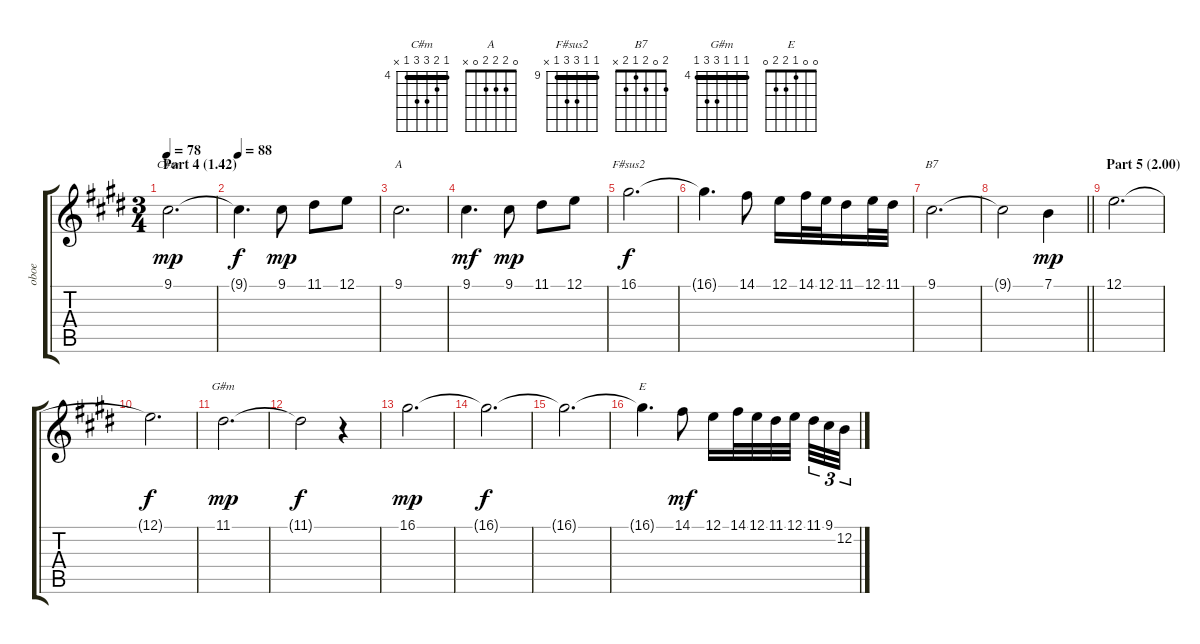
\track ("oboe" "oboe") {instrument oboe}
\staff {score tabs}
\tuning (E4 B3 G3 D3 A2 E2) {hide}
\chord ("C#m" 4 5 6 6 4 x) {firstfret 4 barre 4}
\chord ("A" 0 2 2 2 0 x)
\chord ("F#sus2" 9 9 11 11 9 x) {firstfret 9 barre 9}
\chord ("B7" 2 0 2 1 2 x)
\chord ("G#m" 4 4 4 6 6 4) {firstfret 4 barre 4}
\chord ("E" 0 0 1 2 2 0)
\ts (3 4)
\section ("" "Part 4 (1.42)")
\tempo 78
\clef g2
\ks e
9.1.2{d ch "C#m" dy mp} |
\tempo 88
9.1{t}.4{d dy f} 9.1.8{dy mp} 11.1.8 12.1.8 |
9.1.2{d ch "A"} |
9.1.4{d dy mf} 9.1.8{dy mp} 11.1.8 12.1.8 |
16.1.2{d ch "F#sus2" dy f} |
16.1{t}.4{d} 14.1.8 12.1.16 14.1.32 12.1.32 11.1.16 12.1.32 11.1.32 |
9.1.2{d ch "B7"} |
\barLineRight lightlight
9.1{t}.2 7.1.4{dy mp} |
\section ("" "Part 5 (2.00)")
12.1.2{d} |
12.1{t}.2{d dy f} |
11.1.2{d ch "G#m" dy mp} |
11.1{t}.2{dy f} r.4 |
16.1.2{d dy mp} |
16.1{t}.2{d dy f} |
16.1{t}.2{d} |
16.1{t}.4{d ch "E"} 14.1.8{dy mf} 12.1.16 14.1.32 12.1.32 11.1.32 12.1.32{beam splitsecondary} 11.1.32{tu (3 2)} 9.1.32{tu (3 2)} 12.2.32{tu (3 2)}
